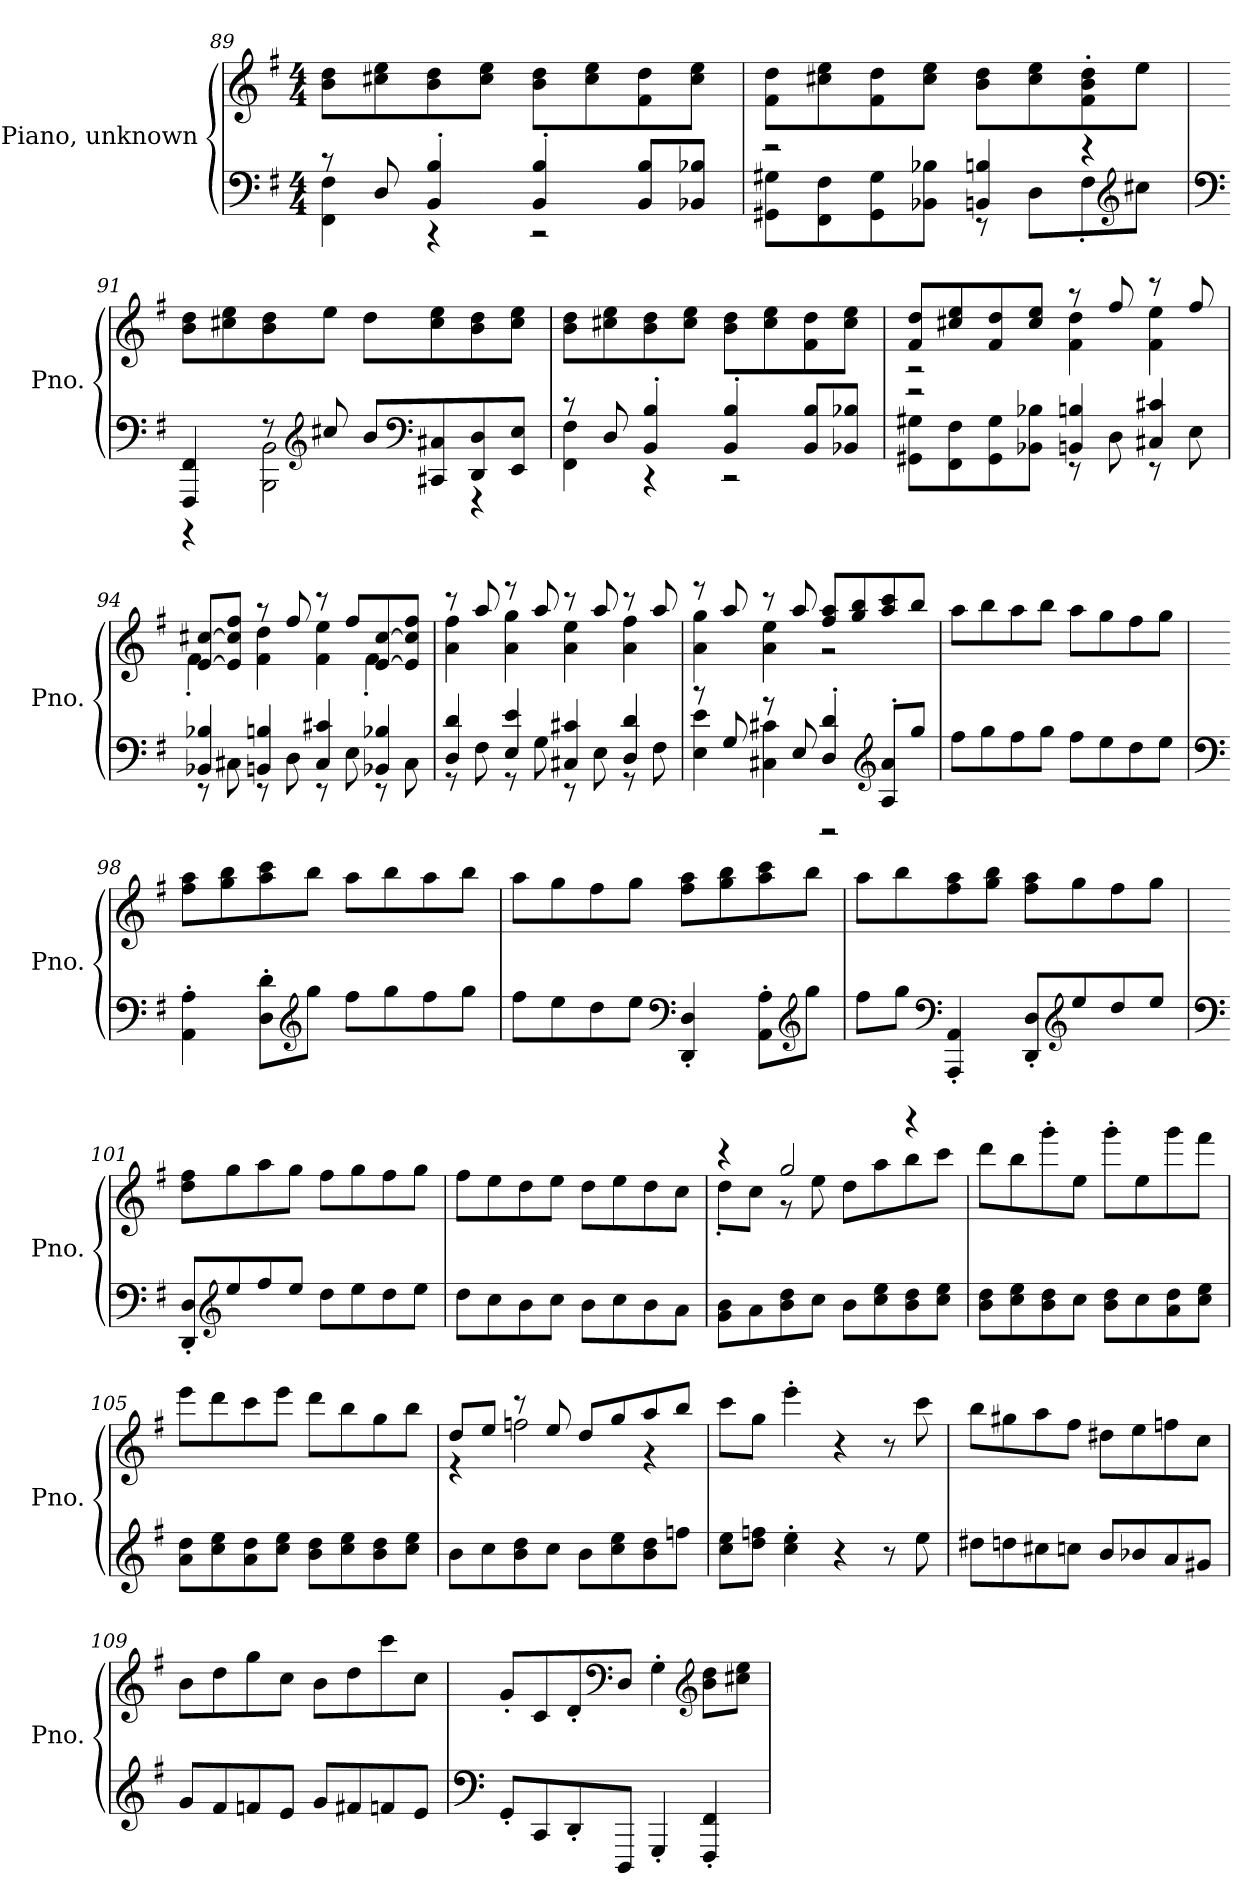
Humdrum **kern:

**kern	**kern
*part1	*part1
*staff2	*staff1
*I"Piano, unknown	*
*I'Pno.	*
*clefF4	*clefG2
*k[f#]	*k[f#]
*M4/4	*M4/4
=89	=89
*^	*
8r	4FF#\ 4F#\	8b\ 8dd\L
8D/	.	8cc#X\ 8ee\
4BB/' 4B/'	4r	8b\ 8dd\
.	.	8cc#\ 8ee\J
4BB/' 4B/'	2r	8b\ 8dd\L
.	.	8cc#\ 8ee\
8BB/ 8B/L	.	8f#\ 8dd\
8BB-X/ 8B-X/J	.	8cc#\ 8ee\J
=90	=90	=90
2r	8GG#X\ 8G#X\L	8f#\ 8dd\L
.	8FF#\ 8F#\	8cc#X\ 8ee\
.	8GG#\ 8G#\	8f#\ 8dd\
.	8BB-X\ 8B-X\J	8cc#\ 8ee\J
4BBn/ 4Bn/	8r	8b\ 8dd\L
.	8D\L	8cc#\ 8ee\
4r	8F#'\	8f#\' 8b\' 8dd\'
*clefG2	*	*
.	8cc#X\J	8ee\J
!!LO:LB:g=z
=91	=91	=91
*clefF4	*	*
4FFF#/ 4FF#/	4r	8b\ 8dd\L
.	.	8cc#X\ 8ee\
8r	2BBB\ 2BB\	8b\ 8dd\
*clefG2	*	*
8cc#X/	.	8ee\J
8b/L	.	8dd\L
*clefF4	*	*
8CC#X/ 8C#X/	.	8cc#\ 8ee\
8DD/ 8D/	4r	8b\ 8dd\
8EE/ 8E/J	.	8cc#\ 8ee\J
=92	=92	=92
8r	4FF#\ 4F#\	8b\ 8dd\L
8D/	.	8cc#X\ 8ee\
4BB/' 4B/'	4r	8b\ 8dd\
.	.	8cc#\ 8ee\J
4BB/' 4B/'	2r	8b\ 8dd\L
.	.	8cc#\ 8ee\
8BB/ 8B/L	.	8f#\ 8dd\
8BB-X/ 8B-X/J	.	8cc#\ 8ee\J
=93	=93	=93
*	*	*^
2r	8GG#X\ 8G#X\L	8f#/ 8dd/L	2r
.	8FF#\ 8F#\	8cc#X/ 8ee/	.
.	8GG#\ 8G#\	8f#/ 8dd/	.
.	8BB-X\ 8B-X\J	8cc#/ 8ee/J	.
4BBn/ 4Bn/	8r	8r	4f#\ 4dd\
.	8D\	8ff#/	.
4C#X/ 4c#X/	8r	8r	4f#\ 4ee\
.	8E\	8ff#/	.
!!LO:LB:g=z	!!
=94	=94	=94	=94
4BB-X/ 4B-X/	8r	[8e/ [8cc#X/L	4f#'\
.	8C#X\	8e/] 8cc#/] 8ff#/J	.
4BBn/ 4Bn/	8r	8r	4f#\ 4dd\
.	8D\	8ff#/	.
4C#/ 4c#X/	8r	8r	4f#\ 4ee\
.	8E\	8ff#/L	.
4BB-X/ 4B-X/	8r	[8e/ [8cc#/	4f#'\
.	8C#\	8e/] 8cc#/] 8ff#/J	.
=95	=95	=95	=95
4D/ 4d/	8r	8r	4a\ 4ff#\
.	8F#\	8aa/	.
4E/ 4e/	8r	8r	4a\ 4gg\
.	8G\	8aa/	.
4C#X/ 4c#X/	8r	8r	4a\ 4ee\
.	8E\	8aa/	.
4D/ 4d/	8r	8r	4a\ 4ff#\
.	8F#\	8aa/	.
=96	=96	=96	=96
8r	4E\ 4e\	8r	4a\ 4gg\
8G/	.	8aa/	.
8r	4C#X\ 4c#X\	8r	4a\ 4ee\
8E/	.	8aa/	.
4D/' 4d/'	2r	8ff#/ 8aa/L	2r
.	.	8gg/ 8bb/	.
*clefG2	*	*	*
8A/' 8a/'L	.	8aa/ 8ccc/	.
8gg/J	.	8bb/J	.
*v	*v	*	*
*	*v	*v
!!LO:LB:g=z
=97	=97
8ff#\L	8aa\L
8gg\	8bb\
8ff#\	8aa\
8gg\J	8bb\J
8ff#\L	8aa\L
8ee\	8gg\
8dd\	8ff#\
8ee\J	8gg\J
=98	=98
*clefF4	*
4AA\' 4A\'	8ff#\ 8aa\L
.	8gg\ 8bb\
8D\' 8d\'L	8aa\ 8ccc\
*clefG2	*
8gg\J	8bb\J
8ff#\L	8aa\L
8gg\	8bb\
8ff#\	8aa\
8gg\J	8bb\J
=99	=99
8ff#\L	8aa\L
8ee\	8gg\
8dd\	8ff#\
8ee\J	8gg\J
*clefF4	*
4DD/' 4D/'	8ff#\ 8aa\L
.	8gg\ 8bb\
8AA\' 8A\'L	8aa\ 8ccc\
*clefG2	*
8gg\J	8bb\J
!!LO:LB:g=z
=100	=100
8ff#\L	8aa\L
8gg\J	8bb\
*clefF4	*
4AAA/' 4AA/'	8ff#\ 8aa\
.	8gg\ 8bb\J
8DD/' 8D/'L	8ff#\ 8aa\L
*clefG2	*
8ee/	8gg\
8dd/	8ff#\
8ee/J	8gg\J
=101	=101
*clefF4	*
8DD/' 8D/'L	8dd\ 8ff#\L
*clefG2	*
8ee/	8gg\
8ff#/	8aa\
8ee/J	8gg\J
8dd\L	8ff#\L
8ee\	8gg\
8dd\	8ff#\
8ee\J	8gg\J
=102	=102
8dd\L	8ff#\L
8cc\	8ee\
8b\	8dd\
8cc\J	8ee\J
8b\L	8dd\L
8cc\	8ee\
8b\	8dd\
8a\J	8cc\J
=103	=103
*	*^
8g\ 8b\L	4r	8dd'\L
8a\	.	8cc\J
8b\ 8dd\	2gg/	8r
8cc\J	.	8ee\
8b\L	.	8dd\L
8cc\ 8ee\	.	8aa\
8b\ 8dd\	4r	8bb\
8cc\ 8ee\J	.	8ccc\J
*	*v	*v
!!LO:LB:g=z
=104	=104
8b\ 8dd\L	8ddd\L
8cc\ 8ee\	8bb\
8b\ 8dd\	8ggg'\
8cc\J	8ee\J
8b\ 8dd\L	8ggg'\L
8cc\	8ee\
8a\ 8dd\	8ggg\
8cc\ 8ee\J	8fff#\J
=105	=105
8a\ 8dd\L	8eee\L
8cc\ 8ee\	8ddd\
8a\ 8dd\	8ccc\
8cc\ 8ee\J	8eee\J
8b\ 8dd\L	8ddd\L
8cc\ 8ee\	8bb\
8b\ 8dd\	8gg\
8cc\ 8ee\J	8bb\J
=106	=106
*	*^
8b\L	8dd/L	4r
8cc\	8ee/J	.
8b\ 8dd\	8r	2ffn\
8cc\J	8ee/	.
8b\L	8dd/L	.
8cc\ 8ee\	8gg/	.
8b\ 8dd\	8aa/	4r
8ffn\J	8bb/J	.
*	*v	*v
=107	=107
8cc\ 8ee\L	8ccc\L
8dd\ 8ffn\J	8gg\J
4cc\' 4ee\'	4eee'\
4r	4r
8r	8r
8ee\	8ccc\
!!LO:PB:g=z
=108	=108
8dd#X\L	8bb\L
8ddn\	8gg#X\
8cc#X\	8aa\
8ccn\J	8ff#\J
8b/L	8dd#X\L
8b-X/	8ee\
8a/	8ffn\
8g#X/J	8cc\J
=109	=109
8g/L	8b\L
8f#/	8dd\
8fn/	8gg\
8e/J	8cc\J
8g/L	8b\L
8f#X/	8dd\
8fn/	8ccc\
8e/J	8cc\J
=110	=110
*clefF4	*
8GG'/L	8g'/L
8CC/	8c/
8DD'/	8d'/
*	*clefF4
8DDD/J	8D/J
4GGG'/	4G'\
*	*clefG2
4FFF#/' 4FF#/'	8b\ 8dd\L
.	8cc#X\ 8ee\J
=	=
*-	*-
